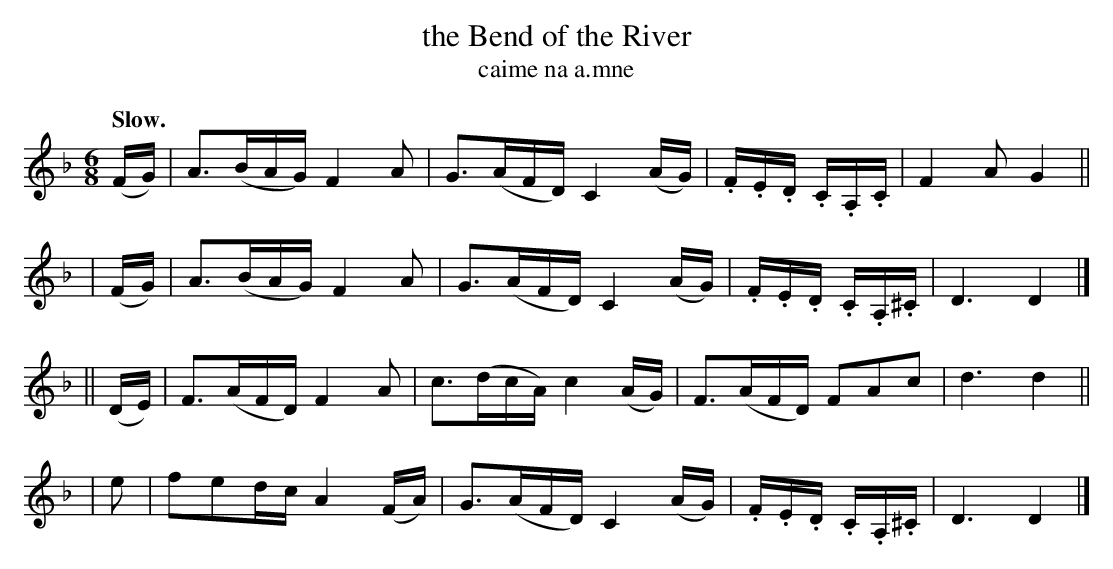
X:1
T: the Bend of the River
T: caime na a\.mne
Q: "Slow."
M: 6/8
L: 1/16
K: Dm
  (FG) | A3(BAG) F4 A2 | G3(AFD) C4 (AG) | .F.E.D .C.A,.C  | F4 A2G4 ||
| (FG) | A3(BAG) F4 A2 | G3(AFD) C4 (AG) | .F.E.D .C.A,.^C | D6 D4 |]
||(DE) | F3(AFD) F4 A2 | c3(dcA) c4 (AG) |  F3(AFD) F2A2c2 | d6 d4 ||
|  e2  | f2e2dc A4 (FA)| G3(AFD) C4 (AG) | .F.E.D .C.A,.^C | D6 D4 |]
